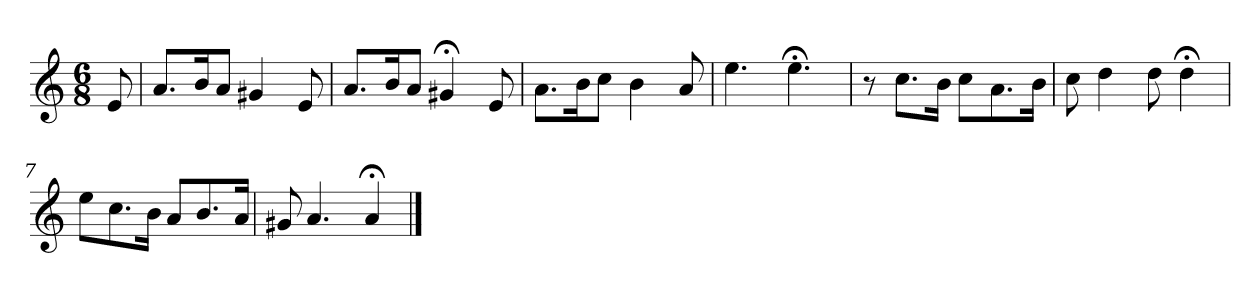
**kern
*part1
*staff1
*k[]
*a:
*M6/8
*MM120
=
8e
=1
8.aL
16bK
8aJ
4g#X
8e
=2
8.aL
16bK
8aJ
4g#X;<
8e
=3
8.aL
16bK
8ccJ
4b
8a
=4
4.ee
4.ee;<
=5
8r
8.ccL
16bJk
8ccL
8.a
16bJk
=6
8cc
4dd
8dd
4dd;<
=7
8eeL
8.cc
16bJk
8aL
8.b
16aJk
=8
8g#X
4.a
4a;<
==
*-
